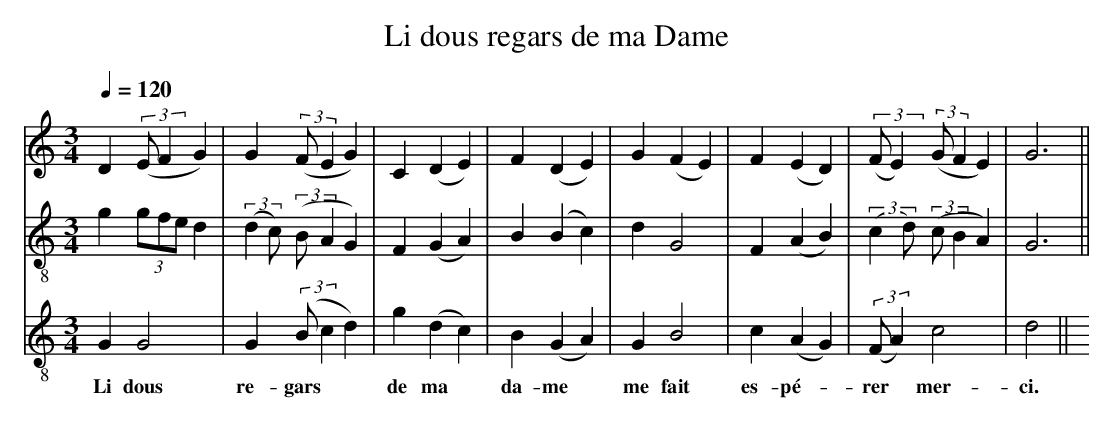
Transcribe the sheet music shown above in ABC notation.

X:1
T:Li dous regars de ma Dame
M:3/4
L:1/4
Q:1/4=120
K:G Mixolydian
V:1 clef=treble
V:2 clef=treble-8 middle=B,
V:3 clef=treble-8 middle=B,
[V:1] D ((3:2:2E/F    G)|       G    ((3:2:2F/ E G) |C  (DE)  |F  (D E) |G (FE)| F  (E D) |((3:2:2F/E) ((3:2:2G/FE)  |G3 ||
[V:2] G      (3G/F/E/ D |((3:2:2DC/) ((3:2:2B,/A,G,)|F, (G,A,)|B, (B,C) |D  G,2| F, (A,B,)|((3:2:2CD/) ((3:2:2C/B,A,)|G,3||
[V:3] G,       G,2      |       G,   ((3:2:2B,/C D) |G  (DC)  |B, (G,A,)|G, B,2| C  (A,G,)|((3:2:2F,/A,)      C2     |D2 ||
w:    Li       dous            re-          gars**   de  ma*   da- me*   me fait es-pé-*          rer*        mer-    ci.
